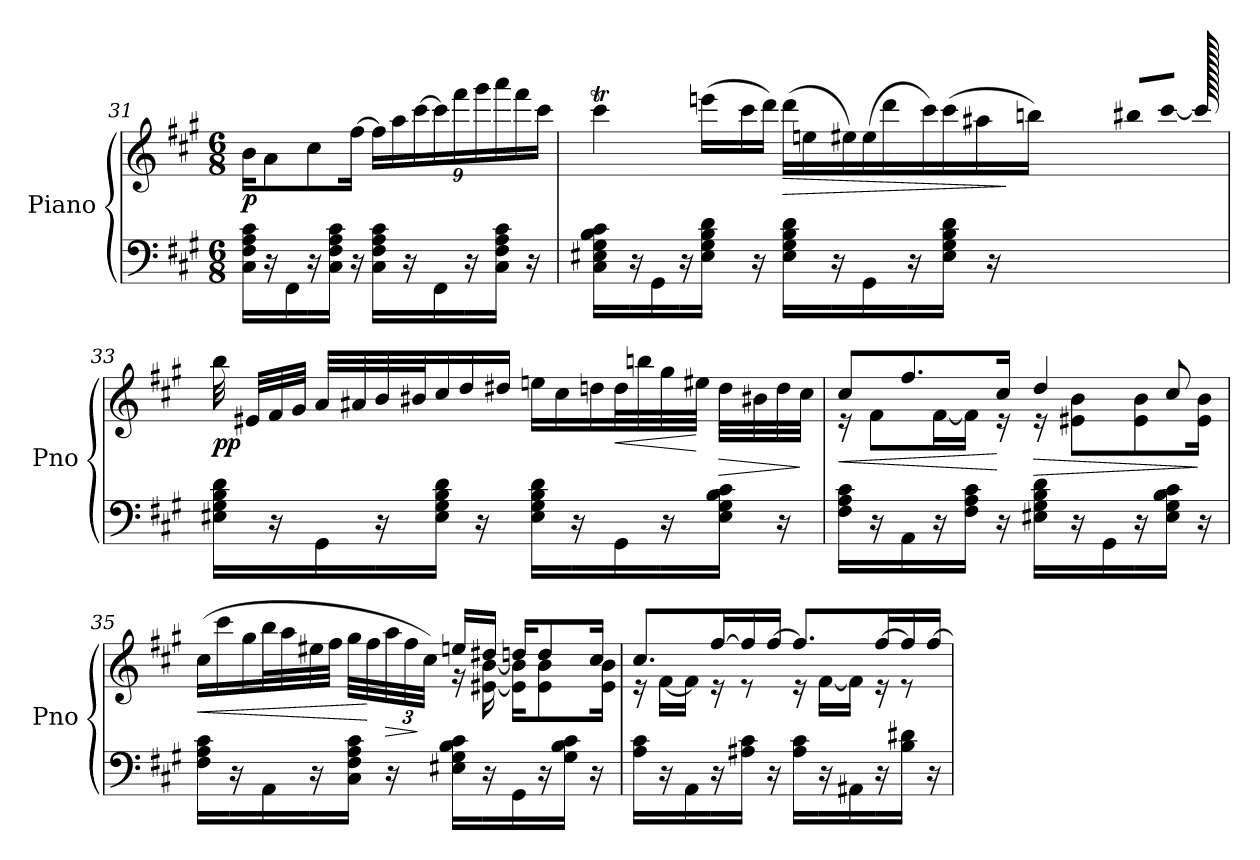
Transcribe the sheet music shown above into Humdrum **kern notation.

**kern	**kern	**dynam
*part1	*part1	*part1
*staff2	*staff1	*staff1/2
*I"Piano	*	*
*I'Pno	*	*
*clefF4	*clefG2	*
*k[f#c#g#]	*k[f#c#g#]	*
*M6/8	*M6/8	*
=31	=31	=31
*^	*	*
!	!	!	!LO:DY:b
16ryy	16C#\ 16F#\ 16A\ 16c#\LL	16b\KL	p
!	!	!	!LO:DY:b
16r	16ryy	8a\	other-dynamics
16ryy	16FF#\	.	.
16r	16ryy	8cc#\	.
16ryy	16C#\ 16F#\ 16A\ 16c#\JJ	.	.
16r	16ryy	[16ff#\Jk	.
*	*	*Xbrackettup	*
16ryy	16C#\ 16F#\ 16A\ 16c#\LL	24ff#\LL]	.
.	.	24aa\	.
16r	16ryy	.	.
.	.	[24ccc#\	.
*	*	*Xtuplet	*
16ryy	16FF#\	24ccc#\]	.
.	.	24fff#\	.
16r	16ryy	.	.
.	.	24ggg#\	.
16ryy	16C#\ 16F#\ 16A\ 16c#\JJ	24aaa\	.
.	.	24fff#\	.
16r	16ryy	.	.
.	.	24ccc#\JJ	.
!!LO:LB:g=z
=32	=32	=32	=32
*	*	*^	*
!	!	!	!LO:N:vis=64%9	!
16ryy	16C#\ 16E#X\ 16G#\ 16B\ 16c#\LL	4ccc#t\	1920%41ryy	.
.	.	.	960ryy	.
!	!	!	!LO:N:vis=16	!
.	.	.	480%11dddyy	.
!	!	!	!LO:N:vis=16	!
.	.	.	480%11ccc#yy	.
16r	16ryy	.	.	.
!	!	!	!LO:N:vis=16	!
.	.	.	480%11dddyy	.
!	!	!	!LO:N:vis=16	!
.	.	.	480%11ccc#yy	.
!	!	!	!LO:N:vis=16	!
.	.	.	480%11dddyy	.
16ryy	16GG#\	.	.	.
!	!	!	!LO:N:vis=16	!
.	.	.	480%11ccc#yy	.
!	!	!	!LO:N:vis=16	!
.	.	.	480%11dddTTTyy	.
!	!	!	!LO:N:vis=16	!
.	.	.	480%11ccc#yy	.
16r	16ryy	.	.	.
!	!	!	!LO:N:vis=16	!
.	.	.	480%11bb#X/LL	.
.	.	.	[1920%43ccc#/JJ	.
16ryy	16E#\ 16G#\ 16B\ 16d\JJ	(>24eeen\LL	.	.
.	.	.	1920ccc#/]	.
.	.	.	640%319ryy	.
.	.	24ccc#\	.	.
16r	16ryy	.	.	.
.	.	24ddd\JJ)	.	.
!	!	!	!	!LO:HP:b
16ryy	16E#\ 16G#\ 16B\ 16d\LL	(>24ddd\LL	.	>
.	.	24een\	.	.
16r	16ryy	.	.	.
.	.	24ee#X\)	.	.
16ryy	16GG#\	(>24ee#\	.	.
.	.	24ddd\	.	.
16r	16ryy	.	.	.
.	.	24ccc#\)	.	.
16ryy	16E#\ 16G#\ 16B\ 16d\JJ	(>24ccc#\	.	.
.	.	24aa#X\	.	.
16r	16ryy	.	.	.
.	.	24bbn\JJ)	.	]
*	*	*v	*v	*
!!LO:LB:g=z
=33	=33	=33	=33
!	!	!	!LO:DY:b
16ryy	16E#X\ 16G#\ 16B\ 16d\LL	32bb\	pp
.	.	32e#X/LLL	.
16r	16ryy	32f#/	.
.	.	32g#/JJJ	.
16ryy	16GG#\	32a/LLL	.
.	.	32a#X/	.
16r	16ryy	32b/	.
.	.	32b#X/J	.
16ryy	16E#\ 16G#\ 16B\ 16d\JJ	24cc#/	.
.	.	24dd/	.
16r	16ryy	.	.
.	.	24dd#X/JJ	.
16ryy	16E#\ 16G#\ 16B\ 16d\LL	24een\LL	.
.	.	24cc#\	.
16r	16ryy	.	.
.	.	24ddn\	.
!	!	!	!LO:HP:b
16ryy	16GG#\	32dd\L	<
.	.	32bbn\	.
16r	16ryy	32gg#\	.
.	.	32ee#X\JJJ	[
!	!	!	!LO:HP:b
16ryy	16E#\ 16G#\ 16B\ 16c#\JJ	32dd\LLL	>
.	.	32b#X\	.
16r	16ryy	32dd\	.
.	.	32cc#\JJJ	]
!!LO:LB:g=z
=34	=34	=34	=34
!	!	!	!LO:HP:b
*	*	*^	*
16ryy	16F#\ 16A\ 16c#\LL	8cc#/L	16r	<
16r	16ryy	.	8f#\L	.
16ryy	16AA\	8.ff#/	.	.
16r	16ryy	.	[16f#\L	.
16ryy	16F#\ 16A\ 16c#\JJ	.	16f#\JJ]	.
16r	16ryy	16cc#/Jk	16r	[
!	!	!	!	!LO:HP:b
16ryy	16E#X\ 16G#\ 16B\ 16d\LL	4dd/	16r	>
16r	16ryy	.	8e#X\ 8b\L	.
16ryy	16GG#\	.	.	.
16r	16ryy	.	8e#\ 8b\	.
16ryy	16E#\ 16G#\ 16B\ 16c#\JJ	8cc#/	.	.
16r	16ryy	.	16e#\ 16b\Jk	]
=35	=35	=35	=35	=35
!	!	!	!	!LO:HP:b
16ryy	16F#\ 16A\ 16c#\LL	(>24cc#\LL	4.ryy	<
.	.	24ccc#\	.	.
16r	16ryy	.	.	.
.	.	24gg#\	.	.
16ryy	16AA\	32bb\L	.	.
.	.	32aa\	.	.
16r	16ryy	32ee#X\	.	.
.	.	32ff#\JJJ	.	.
16ryy	16C#\ 16F#\ 16A\ 16c#\JJ	32gg#\LLL	.	.
.	.	32ff#\	.	[
*	*	*tuplet	*	*
!	!	!	!	!LO:HP:b
16r	16ryy	48aa\	.	>
.	.	48ff#\	.	.
.	.	48cc#\JJJ)	.	]
16ryy	16E#X\ 16G#\ 16B\ 16c#\LL	16een/LL	16r	.
16r	16ryy	16dd#X/JJ	[16e#X\ [16b\	.
16ryy	16GG#\	16ddn/KL	16e#\] 16b\]KL	.
16r	16ryy	8dd/	8e#\ 8b\	.
16ryy	16G#\ 16B\ 16c#\JJ	.	.	.
16r	16ryy	16cc#/Jk	16e#\ 16b\Jk	.
!!LO:PB:g=z	!!
=36	=36	=36	=36	=36
!	!	!	!	!LO:DY:b
!	!	!	!	!LO:DY:n=1:b
16ryy	16A\ 16c#\LL	8.cc#/L	16r	p other-dynamics
16r	16ryy	.	[16f#\LL	.
16ryy	16AA\	.	16f#\JJ]	.
16r	16ryy	[16ff#/L	16r	.
16ryy	16A#X\ 16c#\JJ	16ff#/]	8r	.
16r	16ryy	[16ff#/JJ	.	.
16ryy	16A#\ 16c#\LL	8.ff#/L]	16r	.
16r	16ryy	.	[16f#\LL	.
16ryy	16AA#X\	.	16f#\JJ]	.
16r	16ryy	[16ff#/L	16r	.
16ryy	16B\ 16d#X\JJ	16ff#/]	8r	.
16r	16ryy	[16ff#/JJ	.	.
*v	*v	*	*	*
*	*v	*v	*
=	=	=
*-	*-	*-
